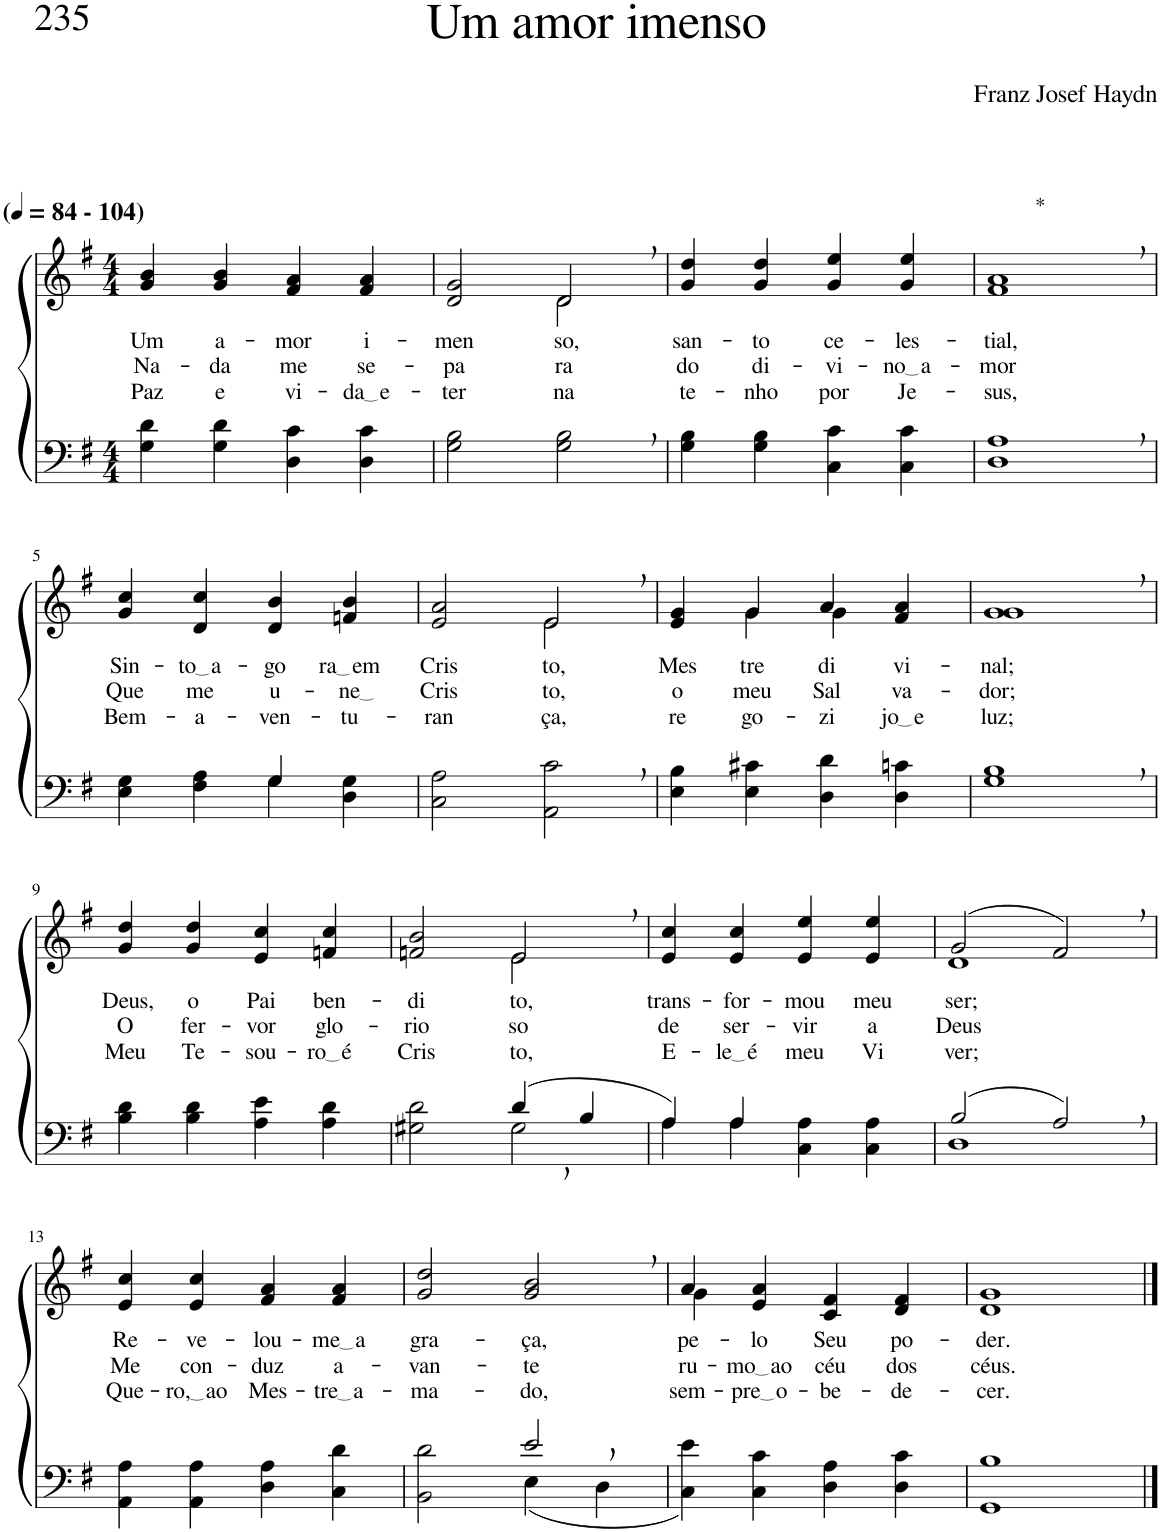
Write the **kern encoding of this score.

**kern	**kern	**text	**text	**text
*part2	*part1	*part1	*part1	*part1
*staff2	*staff1	*staff1	*staff1	*staff1
*I"Parte III e IV	*I"Parte I e II	*	*	*
*clefF4	*clefG2	*	*	*
*Trd1c2	*Trd1c2	*	*	*
*k[f#]	*k[f#]	*	*	*
*M4/4	*M4/4	*	*	*
*MM84	*MM84	*	*	*
=1	=1	=1	=1	=1
!	!LO:TX:a:B:t=(	!	!	!
!	!LO:TX:a:B:t=- 104)	!	!	!
!	!	!LO:LY:b	!LO:LY:b	!LO:LY:b
4G\ 4d\	4g/ 4b/	Um	Na-	Paz
!	!	!LO:LY:b	!LO:LY:b	!LO:LY:b
4G\ 4d\	4g/ 4b/	a-	-da	e
!	!	!LO:LY:b	!LO:LY:b	!LO:LY:b
4D\ 4c\	4f#/ 4a/	-mor	me	vi-
!	!	!LO:LY:b	!LO:LY:b	!LO:LY:b
4D\ 4c\	4f#/ 4a/	i-	se-	da e
=2	=2	=2	=2	=2
!	!	!LO:LY:b	!LO:LY:b	!LO:LY:b
*	*^	*	*	*
2G\ 2B\	2d/ 2g/	2ryy	-men-	-pa-	-ter-
!	!	!	!LO:LY:b	!LO:LY:b	!LO:LY:b
2G\, 2B\,	2d,/	2d\	-so,	-ra	-na
=3	=3	=3	=3	=3	=3
!	!	!	!LO:LY:b	!LO:LY:b	!LO:LY:b
*	*v	*v	*	*	*
4G\ 4B\	4g/ 4dd/	san-	do	te-
!	!	!LO:LY:b	!LO:LY:b	!LO:LY:b
4G\ 4B\	4g/ 4dd/	-to	di-	-nho
!	!	!LO:LY:b	!LO:LY:b	!LO:LY:b
4C\ 4c\	4g/ 4ee/	ce-	-vi-	por
!	!	!LO:LY:b	!LO:LY:b	!LO:LY:b
4C\ 4c\	4g/ 4ee/	-les-	no a	Je-
=4	=4	=4	=4	=4
!	!LO:TX:a:t=*	!	!	!
!	!	!LO:LY:b	!LO:LY:b	!LO:LY:b
1D, 1A,	1f#, 1a,	-tial,	-mor	-sus,
!!LO:LB:g=z
=5	=5	=5	=5	=5
*^	*	*	*	*
!	!	!	!LO:LY:b	!LO:LY:b	!LO:LY:b
2ryy	4E\ 4G\	4g/ 4cc/	Sin-	Que	Bem-
!	!	!	!LO:LY:b	!LO:LY:b	!LO:LY:b
.	4F#\ 4A\	4d/ 4cc/	to a	me	-a-
!	!	!	!LO:LY:b	!LO:LY:b	!LO:LY:b
4G/	4G\	4d/ 4b/	-go	u-	-ven-
!	!	!	!LO:LY:b	!LO:LY:b	!LO:LY:b
4ryy	4D\ 4G\	4fn/ 4b/	ra em	ne	-tu-
=6	=6	=6	=6	=6	=6
!	!	!	!LO:LY:b	!LO:LY:b	!LO:LY:b
*v	*v	*^	*	*	*
2C\ 2A\	2e/ 2a/	2ryy	Cris-	Cris-	-ran-
!	!	!	!LO:LY:b	!LO:LY:b	!LO:LY:b
2AA\, 2c\,	2e,/	2e\	-to,	to,	ça,
=7	=7	=7	=7	=7	=7
!	!	!	!LO:LY:b	!LO:LY:b	!LO:LY:b
4E\ 4B\	4ryy	4e/ 4g/	Mes-	o	re-
!	!	!	!LO:LY:b	!LO:LY:b	!LO:LY:b
4E\ 4c#X\	4g\	4g/	tre	meu	-go-
!	!	!	!LO:LY:b	!LO:LY:b	!LO:LY:b
4D\ 4d\	4g\	4a/	di-	Sal-	-zi-
!	!	!	!LO:LY:b	!LO:LY:b	!LO:LY:b
4D\ 4cn\	4ryy	4f#/ 4a/	vi-	-va-	jo e
=8	=8	=8	=8	=8	=8
!	!	!	!LO:LY:b	!LO:LY:b	!LO:LY:b
*	*v	*v	*	*	*
1G, 1B,	1g, 1g,	-nal;	-dor;	luz;
!!LO:LB:g=z
=9	=9	=9	=9	=9
!	!	!LO:LY:b	!LO:LY:b	!LO:LY:b
4B\ 4d\	4g/ 4dd/	Deus,	O	Meu
!	!	!LO:LY:b	!LO:LY:b	!LO:LY:b
4B\ 4d\	4g/ 4dd/	o	fer-	Te-
!	!	!LO:LY:b	!LO:LY:b	!LO:LY:b
4A\ 4e\	4e/ 4cc/	Pai	-vor	-sou-
!	!	!LO:LY:b	!LO:LY:b	!LO:LY:b
4A\ 4d\	4fn/ 4cc/	ben-	glo-	ro é
=10	=10	=10	=10	=10
*^	*	*	*	*
!	!	!	!LO:LY:b	!LO:LY:b	!LO:LY:b
*	*	*^	*	*	*
2ryy	2G#X\ 2d\	2fn/ 2b/	2ryy	-di-	-rio-	Cris-
!	!	!	!	!LO:LY:b	!LO:LY:b	!LO:LY:b
(4d,/	2G#\	2e,/	2e\	-to,	so	to,
4B/	.	.	.	.	.	.
*	*	*v	*v	*	*	*
=11	=11	=11	=11	=11	=11
!	!	!	!LO:LY:b	!LO:LY:b	!LO:LY:b
4A/)	4A\	4e/ 4cc/	trans-	de	E-
!	!	!	!LO:LY:b	!LO:LY:b	!LO:LY:b
4A/	4A\	4e/ 4cc/	-for-	ser-	le é
!	!	!	!LO:LY:b	!LO:LY:b	!LO:LY:b
2ryy	4C\ 4A\	4e/ 4ee/	-mou	-vir	meu
!	!	!	!LO:LY:b	!LO:LY:b	!LO:LY:b
.	4C\ 4A\	4e/ 4ee/	meu	a	Vi-
=12	=12	=12	=12	=12	=12
*	*	*^	*	*	*
!	!	!	!	!LO:LY:b	!LO:LY:b	!LO:LY:b
(2B/	1D	(2g/	1d	ser;	Deus	-ver;
2A,/)	.	2f#,/)	.	.	.	.
*v	*v	*	*	*	*	*
*	*v	*v	*	*	*
!!LO:LB:g=z
=13	=13	=13	=13	=13
!	!	!LO:LY:b	!LO:LY:b	!LO:LY:b
4AA\ 4A\	4e/ 4cc/	Re-	Me	Que-
!	!	!LO:LY:b	!LO:LY:b	!LO:LY:b
4AA\ 4A\	4e/ 4cc/	-ve-	con-	ro, ao
!	!	!LO:LY:b	!LO:LY:b	!LO:LY:b
4D\ 4A\	4f#/ 4a/	-lou-	-duz	Mes-
!	!	!LO:LY:b	!LO:LY:b	!LO:LY:b
4C\ 4d\	4f#/ 4a/	me a	a-	tre a
=14	=14	=14	=14	=14
*^	*	*	*	*
!	!	!	!LO:LY:b	!LO:LY:b	!LO:LY:b
2ryy	2BB\ 2d\	2g/ 2dd/	-gra-	-van-	-ma-
!	!	!	!LO:LY:b	!LO:LY:b	!LO:LY:b
2e,/	(4E\	2g/, 2b/,	-ça,	-te	-do,
.	4D\	.	.	.	.
=15	=15	=15	=15	=15	=15
!	!	!	!LO:LY:b	!LO:LY:b	!LO:LY:b
*v	*v	*^	*	*	*
4C\ 4e\)	4g\	4a/	pe-	ru-	sem-
!	!	!	!LO:LY:b	!LO:LY:b	!LO:LY:b
4C\ 4c\	4e/ 4a/	2.ryy	-lo	mo ao	pre o
!	!	!	!LO:LY:b	!LO:LY:b	!LO:LY:b
4D\ 4A\	4c/ 4f#/	.	Seu	céu	-be-
!	!	!	!LO:LY:b	!LO:LY:b	!LO:LY:b
4D\ 4c\	4d/ 4f#/	.	po-	dos	-de-
*	*v	*v	*	*	*
=16	=16	=16	=16	=16
!	!	!LO:LY:b	!LO:LY:b	!LO:LY:b
1GG 1B	1d 1g	-der.	céus.	-cer.
==	==	==	==	==
*-	*-	*-	*-	*-
